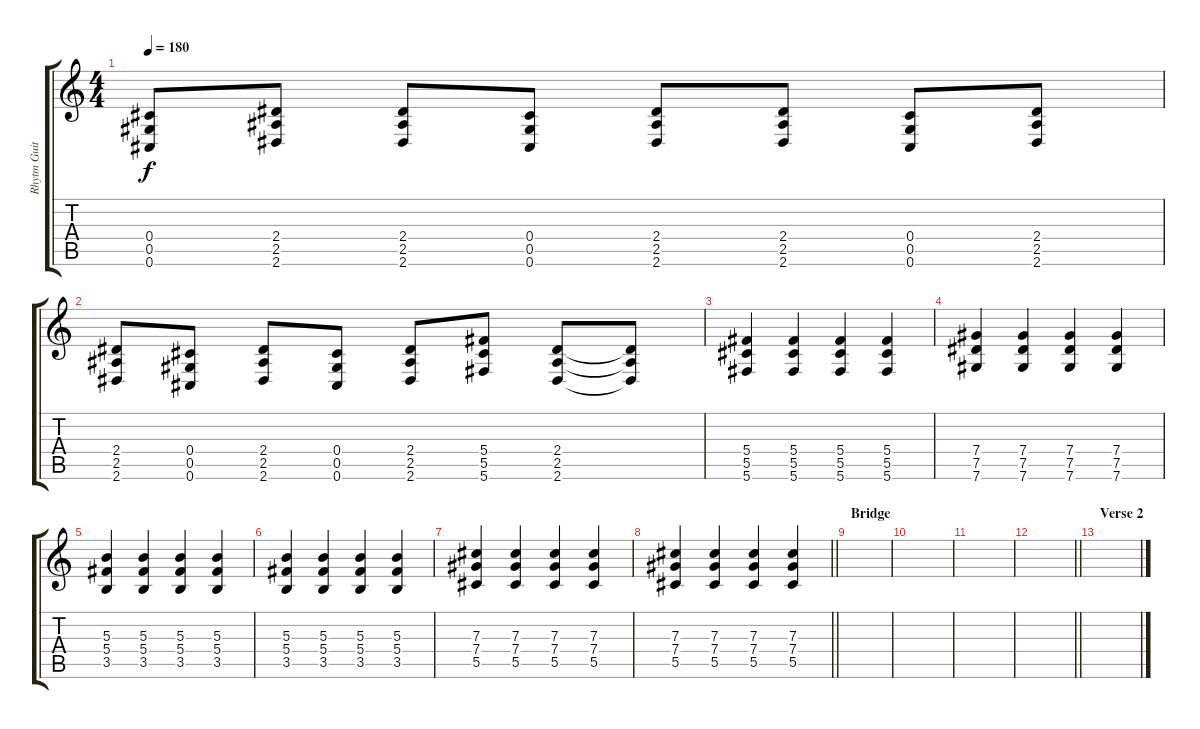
\track ("Rhytm Guitar [L]" "Rhytm Guit") {instrument distortionguitar}
\staff {score tabs}
\tuning (Eb4 Bb3 Gb3 Db3 Ab2 Db2) {hide}
\ts (4 4)
\tempo 180
\clef g2
\ks c
(0.4 0.5 0.6).8{dy f} (2.4 2.5 2.6).8 (2.4 2.5 2.6).8 (0.4 0.5 0.6).8 (2.4 2.5 2.6).8 (2.4 2.5 2.6).8 (0.4 0.5 0.6).8 (2.4 2.5 2.6).8 |
(2.4 2.5 2.6).8 (0.4 0.5 0.6).8 (2.4 2.5 2.6).8 (0.4 0.5 0.6).8 (2.4 2.5 2.6).8 (5.4 5.5 5.6).8 (2.4 2.5 2.6).8 (2.4{t} 2.5{t} 2.6{t}).8 |
(5.4 5.5 5.6).4 (5.4 5.5 5.6).4 (5.4 5.5 5.6).4 (5.4 5.5 5.6).4 |
(7.4 7.5 7.6).4 (7.4 7.5 7.6).4 (7.4 7.5 7.6).4 (7.4 7.5 7.6).4 |
(5.3 5.4 3.5).4 (5.3 5.4 3.5).4 (5.3 5.4 3.5).4 (5.3 5.4 3.5).4 |
(5.3 5.4 3.5).4 (5.3 5.4 3.5).4 (5.3 5.4 3.5).4 (5.3 5.4 3.5).4 |
(7.3 7.4 5.5).4 (7.3 7.4 5.5).4 (7.3 7.4 5.5).4 (7.3 7.4 5.5).4 |
\barLineRight lightlight
(7.3 7.4 5.5).4 (7.3 7.4 5.5).4 (7.3 7.4 5.5).4 (7.3 7.4 5.5).4 |
\section ("" "Bridge")
|
|
|
\barLineRight lightlight
|
\section ("" "Verse 2")
